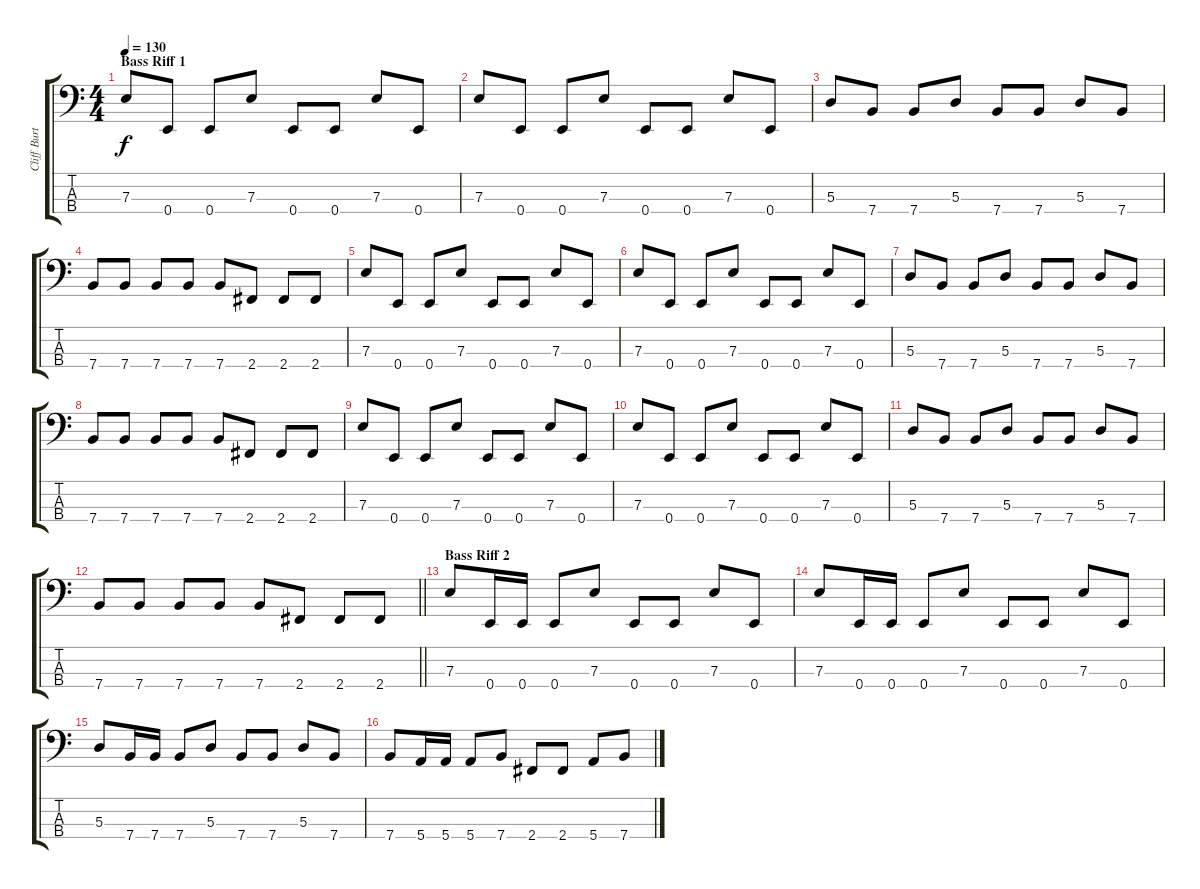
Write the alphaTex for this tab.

\track ("Cliff Burton (Bass)" "Cliff Burt") {instrument electricbassfinger}
\staff {score tabs}
\tuning (G2 D2 A1 E1) {hide}
\ts (4 4)
\section ("" "Bass Riff 1")
\tempo 130
\clef f4
\ks c
7.3.8{dy f instrument electricbassfinger} 0.4.8 0.4.8 7.3.8 0.4.8 0.4.8 7.3.8 0.4.8 |
7.3.8 0.4.8 0.4.8 7.3.8 0.4.8 0.4.8 7.3.8 0.4.8 |
5.3.8 7.4.8 7.4.8 5.3.8 7.4.8 7.4.8 5.3.8 7.4.8 |
7.4.8 7.4.8 7.4.8 7.4.8 7.4.8 2.4.8 2.4.8 2.4.8 |
7.3.8 0.4.8 0.4.8 7.3.8 0.4.8 0.4.8 7.3.8 0.4.8 |
7.3.8 0.4.8 0.4.8 7.3.8 0.4.8 0.4.8 7.3.8 0.4.8 |
5.3.8 7.4.8 7.4.8 5.3.8 7.4.8 7.4.8 5.3.8 7.4.8 |
7.4.8 7.4.8 7.4.8 7.4.8 7.4.8 2.4.8 2.4.8 2.4.8 |
7.3.8 0.4.8 0.4.8 7.3.8 0.4.8 0.4.8 7.3.8 0.4.8 |
7.3.8 0.4.8 0.4.8 7.3.8 0.4.8 0.4.8 7.3.8 0.4.8 |
5.3.8 7.4.8 7.4.8 5.3.8 7.4.8 7.4.8 5.3.8 7.4.8 |
\barLineRight lightlight
7.4.8 7.4.8 7.4.8 7.4.8 7.4.8 2.4.8 2.4.8 2.4.8 |
\section ("" "Bass Riff 2")
7.3.8 0.4.16 0.4.16 0.4.8 7.3.8 0.4.8 0.4.8 7.3.8 0.4.8 |
7.3.8 0.4.16 0.4.16 0.4.8 7.3.8 0.4.8 0.4.8 7.3.8 0.4.8 |
5.3.8 7.4.16 7.4.16 7.4.8 5.3.8 7.4.8 7.4.8 5.3.8 7.4.8 |
7.4.8 5.4.16 5.4.16 5.4.8 7.4.8 2.4.8 2.4.8 5.4.8 7.4.8
